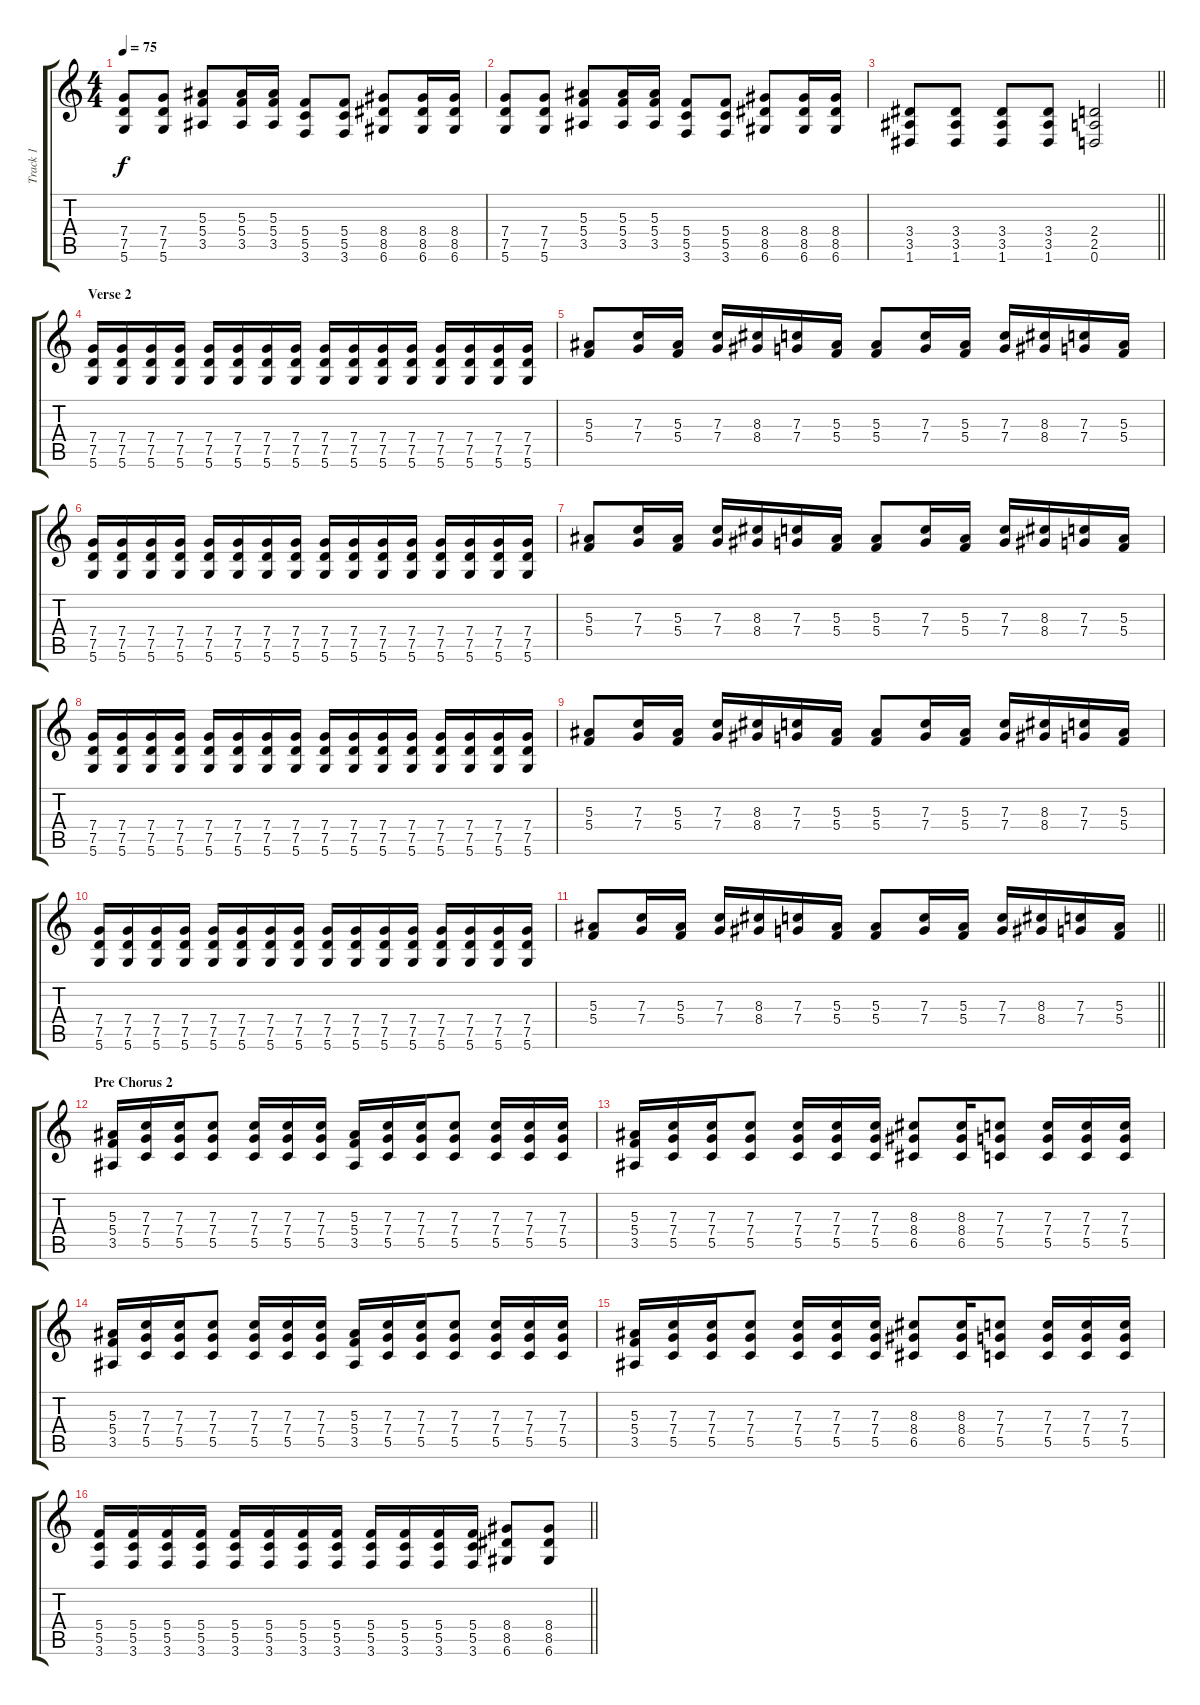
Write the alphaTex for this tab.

\track ("Track 1" "Track 1") {instrument distortionguitar}
\staff {score tabs}
\tuning (D4 A3 F3 C3 G2 D2) {hide}
\ts (4 4)
\tempo 75
\clef g2
\ks c
(7.4 7.5 5.6).8{dy f} (7.4 7.5 5.6).8 (5.3 5.4 3.5).8 (5.3 5.4 3.5).16 (5.3 5.4 3.5).16 (5.4 5.5 3.6).8 (5.4 5.5 3.6).8 (8.4 8.5 6.6).8 (8.4 8.5 6.6).16 (8.4 8.5 6.6).16 |
(7.4 7.5 5.6).8 (7.4 7.5 5.6).8 (5.3 5.4 3.5).8 (5.3 5.4 3.5).16 (5.3 5.4 3.5).16 (5.4 5.5 3.6).8 (5.4 5.5 3.6).8 (8.4 8.5 6.6).8 (8.4 8.5 6.6).16 (8.4 8.5 6.6).16 |
\barLineRight lightlight
(3.4 3.5 1.6).8 (3.4 3.5 1.6).8 (3.4 3.5 1.6).8 (3.4 3.5 1.6).8 (2.4 2.5 0.6).2 |
\section ("" "Verse 2")
(7.4 7.5 5.6).16 (7.4 7.5 5.6).16 (7.4 7.5 5.6).16 (7.4 7.5 5.6).16 (7.4 7.5 5.6).16 (7.4 7.5 5.6).16 (7.4 7.5 5.6).16 (7.4 7.5 5.6).16 (7.4 7.5 5.6).16 (7.4 7.5 5.6).16 (7.4 7.5 5.6).16 (7.4 7.5 5.6).16 (7.4 7.5 5.6).16 (7.4 7.5 5.6).16 (7.4 7.5 5.6).16 (7.4 7.5 5.6).16 |
(5.3 5.4).8 (7.3 7.4).16 (5.3 5.4).16 (7.3 7.4).16 (8.3 8.4).16 (7.3 7.4).16 (5.3 5.4).16 (5.3 5.4).8 (7.3 7.4).16 (5.3 5.4).16 (7.3 7.4).16 (8.3 8.4).16 (7.3 7.4).16 (5.3 5.4).16 |
(7.4 7.5 5.6).16 (7.4 7.5 5.6).16 (7.4 7.5 5.6).16 (7.4 7.5 5.6).16 (7.4 7.5 5.6).16 (7.4 7.5 5.6).16 (7.4 7.5 5.6).16 (7.4 7.5 5.6).16 (7.4 7.5 5.6).16 (7.4 7.5 5.6).16 (7.4 7.5 5.6).16 (7.4 7.5 5.6).16 (7.4 7.5 5.6).16 (7.4 7.5 5.6).16 (7.4 7.5 5.6).16 (7.4 7.5 5.6).16 |
(5.3 5.4).8 (7.3 7.4).16 (5.3 5.4).16 (7.3 7.4).16 (8.3 8.4).16 (7.3 7.4).16 (5.3 5.4).16 (5.3 5.4).8 (7.3 7.4).16 (5.3 5.4).16 (7.3 7.4).16 (8.3 8.4).16 (7.3 7.4).16 (5.3 5.4).16 |
(7.4 7.5 5.6).16 (7.4 7.5 5.6).16 (7.4 7.5 5.6).16 (7.4 7.5 5.6).16 (7.4 7.5 5.6).16 (7.4 7.5 5.6).16 (7.4 7.5 5.6).16 (7.4 7.5 5.6).16 (7.4 7.5 5.6).16 (7.4 7.5 5.6).16 (7.4 7.5 5.6).16 (7.4 7.5 5.6).16 (7.4 7.5 5.6).16 (7.4 7.5 5.6).16 (7.4 7.5 5.6).16 (7.4 7.5 5.6).16 |
(5.3 5.4).8 (7.3 7.4).16 (5.3 5.4).16 (7.3 7.4).16 (8.3 8.4).16 (7.3 7.4).16 (5.3 5.4).16 (5.3 5.4).8 (7.3 7.4).16 (5.3 5.4).16 (7.3 7.4).16 (8.3 8.4).16 (7.3 7.4).16 (5.3 5.4).16 |
(7.4 7.5 5.6).16 (7.4 7.5 5.6).16 (7.4 7.5 5.6).16 (7.4 7.5 5.6).16 (7.4 7.5 5.6).16 (7.4 7.5 5.6).16 (7.4 7.5 5.6).16 (7.4 7.5 5.6).16 (7.4 7.5 5.6).16 (7.4 7.5 5.6).16 (7.4 7.5 5.6).16 (7.4 7.5 5.6).16 (7.4 7.5 5.6).16 (7.4 7.5 5.6).16 (7.4 7.5 5.6).16 (7.4 7.5 5.6).16 |
\barLineRight lightlight
(5.3 5.4).8 (7.3 7.4).16 (5.3 5.4).16 (7.3 7.4).16 (8.3 8.4).16 (7.3 7.4).16 (5.3 5.4).16 (5.3 5.4).8 (7.3 7.4).16 (5.3 5.4).16 (7.3 7.4).16 (8.3 8.4).16 (7.3 7.4).16 (5.3 5.4).16 |
\section ("" "Pre Chorus 2")
(5.3 5.4 3.5).16 (7.3 7.4 5.5).16 (7.3 7.4 5.5).16 (7.3 7.4 5.5).8 (7.3 7.4 5.5).16 (7.3 7.4 5.5).16 (7.3 7.4 5.5).16 (5.3 5.4 3.5).16 (7.3 7.4 5.5).16 (7.3 7.4 5.5).16 (7.3 7.4 5.5).8 (7.3 7.4 5.5).16 (7.3 7.4 5.5).16 (7.3 7.4 5.5).16 |
(5.3 5.4 3.5).16 (7.3 7.4 5.5).16 (7.3 7.4 5.5).16 (7.3 7.4 5.5).8 (7.3 7.4 5.5).16 (7.3 7.4 5.5).16 (7.3 7.4 5.5).16 (8.3 8.4 6.5).8 (8.3 8.4 6.5).16 (7.3 7.4 5.5).8 (7.3 7.4 5.5).16 (7.3 7.4 5.5).16 (7.3 7.4 5.5).16 |
(5.3 5.4 3.5).16 (7.3 7.4 5.5).16 (7.3 7.4 5.5).16 (7.3 7.4 5.5).8 (7.3 7.4 5.5).16 (7.3 7.4 5.5).16 (7.3 7.4 5.5).16 (5.3 5.4 3.5).16 (7.3 7.4 5.5).16 (7.3 7.4 5.5).16 (7.3 7.4 5.5).8 (7.3 7.4 5.5).16 (7.3 7.4 5.5).16 (7.3 7.4 5.5).16 |
(5.3 5.4 3.5).16 (7.3 7.4 5.5).16 (7.3 7.4 5.5).16 (7.3 7.4 5.5).8 (7.3 7.4 5.5).16 (7.3 7.4 5.5).16 (7.3 7.4 5.5).16 (8.3 8.4 6.5).8 (8.3 8.4 6.5).16 (7.3 7.4 5.5).8 (7.3 7.4 5.5).16 (7.3 7.4 5.5).16 (7.3 7.4 5.5).16 |
\barLineRight lightlight
(5.4 5.5 3.6).16 (5.4 5.5 3.6).16 (5.4 5.5 3.6).16 (5.4 5.5 3.6).16 (5.4 5.5 3.6).16 (5.4 5.5 3.6).16 (5.4 5.5 3.6).16 (5.4 5.5 3.6).16 (5.4 5.5 3.6).16 (5.4 5.5 3.6).16 (5.4 5.5 3.6).16 (5.4 5.5 3.6).16 (8.4 8.5 6.6).8 (8.4 8.5 6.6).8
